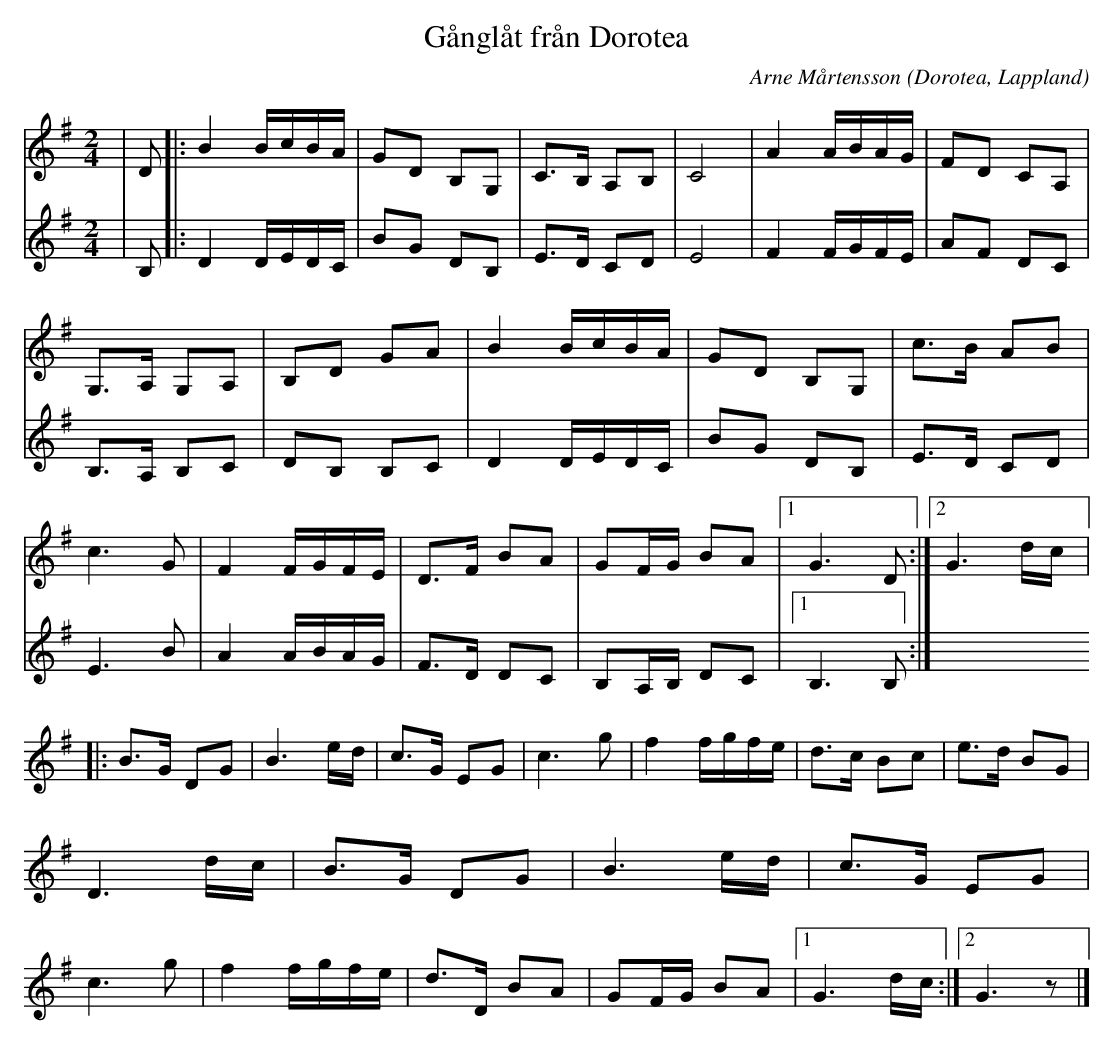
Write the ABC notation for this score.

X:1
T:Gånglåt från Dorotea
O:Dorotea, Lappland
C:Arne Mårtensson
M:2/4
L:1/16
K:G
V:1
| D2 |: B4 BcBA | G2D2 B,2G,2 | C3B, A,2B,2| C8 | A4 ABAG | F2D2 C2A,2 | G,3A, G,2A,2 | B,2D2 G2A2 | B4 BcBA | G2D2 B,2G,2 | c3B A2B2 | c6 G2 | F4 FGFE | D3F B2A2| G2FG B2A2 |1 G6 D2:|2 G6 dc |: B3G D2G2 | B6 ed | c3G E2G2 | c6 g2 | f4 fgfe | d3c B2c2 | e3d B2G2 | D6 dc | B3G D2G2 | B6 ed | c3G E2G2 | c6 g2 | f4 fgfe | d3D B2A2 | G2FG B2A2 |1 G6 dc :|2 G6 z2 |]
V:2
| B,2|: D4 DEDC | B2G2 D2B,2 | E3D C2D2 | E8 | F4 FGFE | A2F2 D2C2 | B,3A, B,2C2 | D2B,2 B,2C2 | D4 DEDC | B2G2 D2B,2 | E3D C2D2 | E6 B2 | A4 ABAG | F3D D2C2 | B,2A,B, D2C2 |1 B,6 B,2 :|
